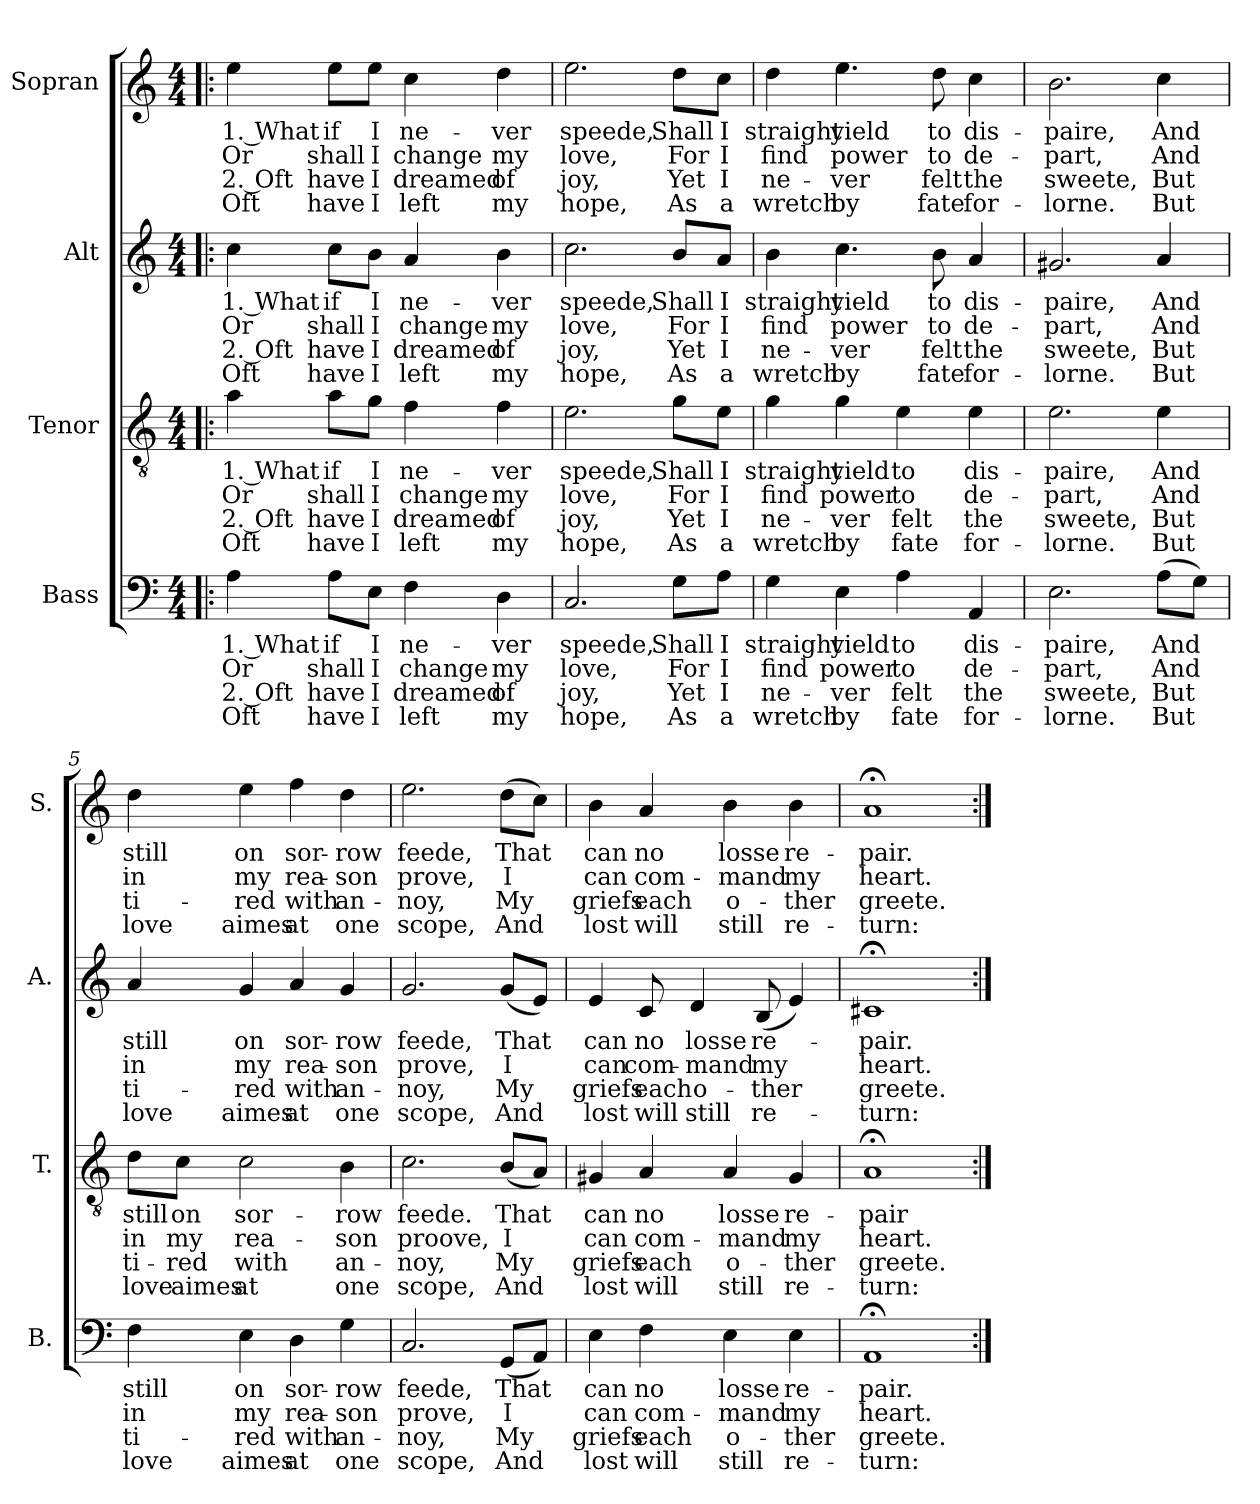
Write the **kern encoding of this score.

**kern	**text	**text	**text	**text	**kern	**text	**text	**text	**text	**kern	**text	**text	**text	**text	**kern	**text	**text	**text	**text
*part4	*part4	*part4	*part4	*part4	*part3	*part3	*part3	*part3	*part3	*part2	*part2	*part2	*part2	*part2	*part1	*part1	*part1	*part1	*part1
*staff4	*staff4	*staff4	*staff4	*staff4	*staff3	*staff3	*staff3	*staff3	*staff3	*staff2	*staff2	*staff2	*staff2	*staff2	*staff1	*staff1	*staff1	*staff1	*staff1
*I"Bass	*	*	*	*	*I"Tenor	*	*	*	*	*I"Alt	*	*	*	*	*I"Sopran	*	*	*	*
*I'B.	*	*	*	*	*I'T.	*	*	*	*	*I'A.	*	*	*	*	*I'S.	*	*	*	*
*clefF4	*	*	*	*	*clefGv2	*	*	*	*	*clefG2	*	*	*	*	*clefG2	*	*	*	*
*k[]	*	*	*	*	*k[]	*	*	*	*	*k[]	*	*	*	*	*k[]	*	*	*	*
*M4/4	*	*	*	*	*M4/4	*	*	*	*	*M4/4	*	*	*	*	*M4/4	*	*	*	*
=1!|:	=1!|:	=1!|:	=1!|:	=1!|:	=1!|:	=1!|:	=1!|:	=1!|:	=1!|:	=1!|:	=1!|:	=1!|:	=1!|:	=1!|:	=1!|:	=1!|:	=1!|:	=1!|:	=1!|:
!	!LO:LY:b	!LO:LY:b	!LO:LY:b	!LO:LY:b	!	!LO:LY:b	!LO:LY:b	!LO:LY:b	!LO:LY:b	!	!LO:LY:b	!LO:LY:b	!LO:LY:b	!LO:LY:b	!	!LO:LY:b	!LO:LY:b	!LO:LY:b	!LO:LY:b
4A\	1. What	Or	2. Oft	Oft	4a\	1. What	Or	2. Oft	Oft	4cc\	1. What	Or	2. Oft	Oft	4ee\	1. What	Or	2. Oft	Oft
!	!LO:LY:b	!LO:LY:b	!LO:LY:b	!LO:LY:b	!	!LO:LY:b	!LO:LY:b	!LO:LY:b	!LO:LY:b	!	!LO:LY:b	!LO:LY:b	!LO:LY:b	!LO:LY:b	!	!LO:LY:b	!LO:LY:b	!LO:LY:b	!LO:LY:b
8A\L	if	shall	have	have	8a\L	if	shall	have	have	8cc\L	if	shall	have	have	8ee\L	if	shall	have	have
!	!LO:LY:b	!LO:LY:b	!LO:LY:b	!LO:LY:b	!	!LO:LY:b	!LO:LY:b	!LO:LY:b	!LO:LY:b	!	!LO:LY:b	!LO:LY:b	!LO:LY:b	!LO:LY:b	!	!LO:LY:b	!LO:LY:b	!LO:LY:b	!LO:LY:b
8E\J	I	I	I	I	8g\J	I	I	I	I	8b\J	I	I	I	I	8ee\J	I	I	I	I
!	!LO:LY:b	!LO:LY:b	!LO:LY:b	!LO:LY:b	!	!LO:LY:b	!LO:LY:b	!LO:LY:b	!LO:LY:b	!	!LO:LY:b	!LO:LY:b	!LO:LY:b	!LO:LY:b	!	!LO:LY:b	!LO:LY:b	!LO:LY:b	!LO:LY:b
4F\	ne-	change	dreamed	left	4f\	ne-	change	dreamed	left	4a/	ne-	change	dreamed	left	4cc\	ne-	change	dreamed	left
!	!LO:LY:b	!LO:LY:b	!LO:LY:b	!LO:LY:b	!	!LO:LY:b	!LO:LY:b	!LO:LY:b	!LO:LY:b	!	!LO:LY:b	!LO:LY:b	!LO:LY:b	!LO:LY:b	!	!LO:LY:b	!LO:LY:b	!LO:LY:b	!LO:LY:b
4D\	-ver	my	of	my	4f\	-ver	my	of	my	4b\	-ver	my	of	my	4dd\	-ver	my	of	my
=2	=2	=2	=2	=2	=2	=2	=2	=2	=2	=2	=2	=2	=2	=2	=2	=2	=2	=2	=2
!	!LO:LY:b	!LO:LY:b	!LO:LY:b	!LO:LY:b	!	!LO:LY:b	!LO:LY:b	!LO:LY:b	!LO:LY:b	!	!LO:LY:b	!LO:LY:b	!LO:LY:b	!LO:LY:b	!	!LO:LY:b	!LO:LY:b	!LO:LY:b	!LO:LY:b
2.C/	speede,	love,	joy,	hope,	2.e\	speede,	love,	joy,	hope,	2.cc\	speede,	love,	joy,	hope,	2.ee\	speede,	love,	joy,	hope,
!	!LO:LY:b	!LO:LY:b	!LO:LY:b	!LO:LY:b	!	!LO:LY:b	!LO:LY:b	!LO:LY:b	!LO:LY:b	!	!LO:LY:b	!LO:LY:b	!LO:LY:b	!LO:LY:b	!	!LO:LY:b	!LO:LY:b	!LO:LY:b	!LO:LY:b
8G\L	Shall	For	Yet	As	8g\L	Shall	For	Yet	As	8b/L	Shall	For	Yet	As	8dd\L	Shall	For	Yet	As
!	!LO:LY:b	!LO:LY:b	!LO:LY:b	!LO:LY:b	!	!LO:LY:b	!LO:LY:b	!LO:LY:b	!LO:LY:b	!	!LO:LY:b	!LO:LY:b	!LO:LY:b	!LO:LY:b	!	!LO:LY:b	!LO:LY:b	!LO:LY:b	!LO:LY:b
8A\J	I	I	I	a	8e\J	I	I	I	a	8a/J	I	I	I	a	8cc\J	I	I	I	a
=3	=3	=3	=3	=3	=3	=3	=3	=3	=3	=3	=3	=3	=3	=3	=3	=3	=3	=3	=3
!	!LO:LY:b	!LO:LY:b	!LO:LY:b	!LO:LY:b	!	!LO:LY:b	!LO:LY:b	!LO:LY:b	!LO:LY:b	!	!LO:LY:b	!LO:LY:b	!LO:LY:b	!LO:LY:b	!	!LO:LY:b	!LO:LY:b	!LO:LY:b	!LO:LY:b
4G\	straight	find	ne-	wretch	4g\	straight	find	ne-	wretch	4b\	straight	find	ne-	wretch	4dd\	straight	find	ne-	wretch
!	!LO:LY:b	!LO:LY:b	!LO:LY:b	!LO:LY:b	!	!LO:LY:b	!LO:LY:b	!LO:LY:b	!LO:LY:b	!	!LO:LY:b	!LO:LY:b	!LO:LY:b	!LO:LY:b	!	!LO:LY:b	!LO:LY:b	!LO:LY:b	!LO:LY:b
4E\	yield	power	-ver	by	4g\	yield	power	-ver	by	4.cc\	yield	power	-ver	by	4.ee\	yield	power	-ver	by
!	!LO:LY:b	!LO:LY:b	!LO:LY:b	!LO:LY:b	!	!LO:LY:b	!LO:LY:b	!LO:LY:b	!LO:LY:b	!	!	!	!	!	!	!	!	!	!
4A\	to	to	felt	fate	4e\	to	to	felt	fate	.	.	.	.	.	.	.	.	.	.
!	!	!	!	!	!	!	!	!	!	!	!LO:LY:b	!LO:LY:b	!LO:LY:b	!LO:LY:b	!	!LO:LY:b	!LO:LY:b	!LO:LY:b	!LO:LY:b
.	.	.	.	.	.	.	.	.	.	8b\	to	to	felt	fate	8dd\	to	to	felt	fate
!	!LO:LY:b	!LO:LY:b	!LO:LY:b	!LO:LY:b	!	!LO:LY:b	!LO:LY:b	!LO:LY:b	!LO:LY:b	!	!LO:LY:b	!LO:LY:b	!LO:LY:b	!LO:LY:b	!	!LO:LY:b	!LO:LY:b	!LO:LY:b	!LO:LY:b
4AA/	dis-	de-	the	for-	4e\	dis-	de-	the	for-	4a/	dis-	de-	the	for-	4cc\	dis-	de-	the	for-
=4	=4	=4	=4	=4	=4	=4	=4	=4	=4	=4	=4	=4	=4	=4	=4	=4	=4	=4	=4
!	!LO:LY:b	!LO:LY:b	!LO:LY:b	!LO:LY:b	!	!LO:LY:b	!LO:LY:b	!LO:LY:b	!LO:LY:b	!	!LO:LY:b	!LO:LY:b	!LO:LY:b	!LO:LY:b	!	!LO:LY:b	!LO:LY:b	!LO:LY:b	!LO:LY:b
2.E\	-paire,	-part,	sweete,	-lorne.	2.e\	-paire,	-part,	sweete,	-lorne.	2.g#X/	-paire,	-part,	sweete,	-lorne.	2.b\	-paire,	-part,	sweete,	-lorne.
!	!LO:LY:b	!LO:LY:b	!LO:LY:b	!LO:LY:b	!	!LO:LY:b	!LO:LY:b	!LO:LY:b	!LO:LY:b	!	!LO:LY:b	!LO:LY:b	!LO:LY:b	!LO:LY:b	!	!LO:LY:b	!LO:LY:b	!LO:LY:b	!LO:LY:b
(>8A\L	-And	And	But	But	4e\	And	And	But	But	4a/	And	And	But	But	4cc\	And	And	But	But
8G\J)	.	.	.	.	.	.	.	.	.	.	.	.	.	.	.	.	.	.	.
!!LO:PB:g=z
=5	=5	=5	=5	=5	=5	=5	=5	=5	=5	=5	=5	=5	=5	=5	=5	=5	=5	=5	=5
!	!LO:LY:b	!LO:LY:b	!LO:LY:b	!LO:LY:b	!	!LO:LY:b	!LO:LY:b	!LO:LY:b	!LO:LY:b	!	!LO:LY:b	!LO:LY:b	!LO:LY:b	!LO:LY:b	!	!LO:LY:b	!LO:LY:b	!LO:LY:b	!LO:LY:b
4F\	still	in	ti-	love	8d\L	still	in	ti-	love	4a/	still	in	ti-	love	4dd\	still	in	ti-	love
!	!	!	!	!	!	!LO:LY:b	!LO:LY:b	!LO:LY:b	!LO:LY:b	!	!	!	!	!	!	!	!	!	!
.	.	.	.	.	8c\J	on	my	-red	aimes	.	.	.	.	.	.	.	.	.	.
!	!LO:LY:b	!LO:LY:b	!LO:LY:b	!LO:LY:b	!	!LO:LY:b	!LO:LY:b	!LO:LY:b	!LO:LY:b	!	!LO:LY:b	!LO:LY:b	!LO:LY:b	!LO:LY:b	!	!LO:LY:b	!LO:LY:b	!LO:LY:b	!LO:LY:b
4E\	on	my	-red	aimes	2c\	sor-	rea-	with	at	4g/	on	my	-red	aimes	4ee\	on	my	-red	aimes
!	!LO:LY:b	!LO:LY:b	!LO:LY:b	!LO:LY:b	!	!	!	!	!	!	!LO:LY:b	!LO:LY:b	!LO:LY:b	!LO:LY:b	!	!LO:LY:b	!LO:LY:b	!LO:LY:b	!LO:LY:b
4D\	sor-	rea-	with	at	.	.	.	.	.	4a/	sor-	rea-	with	at	4ff\	sor-	rea-	with	at
!	!LO:LY:b	!LO:LY:b	!LO:LY:b	!LO:LY:b	!	!LO:LY:b	!LO:LY:b	!LO:LY:b	!LO:LY:b	!	!LO:LY:b	!LO:LY:b	!LO:LY:b	!LO:LY:b	!	!LO:LY:b	!LO:LY:b	!LO:LY:b	!LO:LY:b
4G\	-row	-son	an-	one	4B\	-row	-son	an-	one	4g/	-row	-son	an-	one	4dd\	-row	-son	an-	one
=6	=6	=6	=6	=6	=6	=6	=6	=6	=6	=6	=6	=6	=6	=6	=6	=6	=6	=6	=6
!	!LO:LY:b	!LO:LY:b	!LO:LY:b	!LO:LY:b	!	!LO:LY:b	!LO:LY:b	!LO:LY:b	!LO:LY:b	!	!LO:LY:b	!LO:LY:b	!LO:LY:b	!LO:LY:b	!	!LO:LY:b	!LO:LY:b	!LO:LY:b	!LO:LY:b
2.C/	feede,	prove,	-noy,	scope,	2.c\	feede.	proove,	-noy,	scope,	2.g/	feede,	prove,	-noy,	scope,	2.ee\	feede,	prove,	-noy,	scope,
!	!LO:LY:b	!LO:LY:b	!LO:LY:b	!LO:LY:b	!	!LO:LY:b	!LO:LY:b	!LO:LY:b	!LO:LY:b	!	!LO:LY:b	!LO:LY:b	!LO:LY:b	!LO:LY:b	!	!LO:LY:b	!LO:LY:b	!LO:LY:b	!LO:LY:b
(<8GG/L	That	I	My	And	(<8B/L	That	I	My	And	(<8g/L	That	I	My	And	(>8dd\L	That	I	My	And
8AA/J)	.	.	.	.	8A/J)	.	.	.	.	8e/J)	.	.	.	.	8cc\J)	.	.	.	.
=7	=7	=7	=7	=7	=7	=7	=7	=7	=7	=7	=7	=7	=7	=7	=7	=7	=7	=7	=7
!	!LO:LY:b	!LO:LY:b	!LO:LY:b	!LO:LY:b	!	!LO:LY:b	!LO:LY:b	!LO:LY:b	!LO:LY:b	!	!LO:LY:b	!LO:LY:b	!LO:LY:b	!LO:LY:b	!	!LO:LY:b	!LO:LY:b	!LO:LY:b	!LO:LY:b
4E\	can	can	griefs	lost	4G#X/	can	can	griefs	lost	4e/	can	can	griefs	lost	4b\	can	can	griefs	lost
!	!LO:LY:b	!LO:LY:b	!LO:LY:b	!LO:LY:b	!	!LO:LY:b	!LO:LY:b	!LO:LY:b	!LO:LY:b	!	!LO:LY:b	!LO:LY:b	!LO:LY:b	!LO:LY:b	!	!LO:LY:b	!LO:LY:b	!LO:LY:b	!LO:LY:b
4F\	no	com-	each	will	4A/	no	com-	each	will	8c/	no	com-	each	will	4a/	no	com-	each	will
!	!	!	!	!	!	!	!	!	!	!	!LO:LY:b	!LO:LY:b	!LO:LY:b	!LO:LY:b	!	!	!	!	!
.	.	.	.	.	.	.	.	.	.	4d/	losse	-mand	o-	still	.	.	.	.	.
!	!LO:LY:b	!LO:LY:b	!LO:LY:b	!LO:LY:b	!	!LO:LY:b	!LO:LY:b	!LO:LY:b	!LO:LY:b	!	!	!	!	!	!	!LO:LY:b	!LO:LY:b	!LO:LY:b	!LO:LY:b
4E\	losse	-mand	o-	still	4A/	losse	-mand	o-	still	.	.	.	.	.	4b\	losse	-mand	o-	still
!	!	!	!	!	!	!	!	!	!	!	!LO:LY:b	!LO:LY:b	!LO:LY:b	!LO:LY:b	!	!	!	!	!
.	.	.	.	.	.	.	.	.	.	(<8B/	re-	-my	-ther	re-	.	.	.	.	.
!	!LO:LY:b	!LO:LY:b	!LO:LY:b	!LO:LY:b	!	!LO:LY:b	!LO:LY:b	!LO:LY:b	!LO:LY:b	!	!	!	!	!	!	!LO:LY:b	!LO:LY:b	!LO:LY:b	!LO:LY:b
4E\	re-	my	-ther	re-	4G#/	re-	my	-ther	re-	4e/)	.	.	.	.	4b\	re-	my	-ther	re-
=8	=8	=8	=8	=8	=8	=8	=8	=8	=8	=8	=8	=8	=8	=8	=8	=8	=8	=8	=8
!	!LO:LY:b	!LO:LY:b	!LO:LY:b	!LO:LY:b	!	!LO:LY:b	!LO:LY:b	!LO:LY:b	!LO:LY:b	!	!LO:LY:b	!LO:LY:b	!LO:LY:b	!LO:LY:b	!	!LO:LY:b	!LO:LY:b	!LO:LY:b	!LO:LY:b
1AA;<	-pair.	heart.	greete.	-turn:	1A;<	-pair	heart.	greete.	-turn:	1c#X;<	-pair.	heart.	greete.	-turn:	1a;<	-pair.	heart.	greete.	-turn:
=:|!	=:|!	=:|!	=:|!	=:|!	=:|!	=:|!	=:|!	=:|!	=:|!	=:|!	=:|!	=:|!	=:|!	=:|!	=:|!	=:|!	=:|!	=:|!	=:|!
*-	*-	*-	*-	*-	*-	*-	*-	*-	*-	*-	*-	*-	*-	*-	*-	*-	*-	*-	*-
